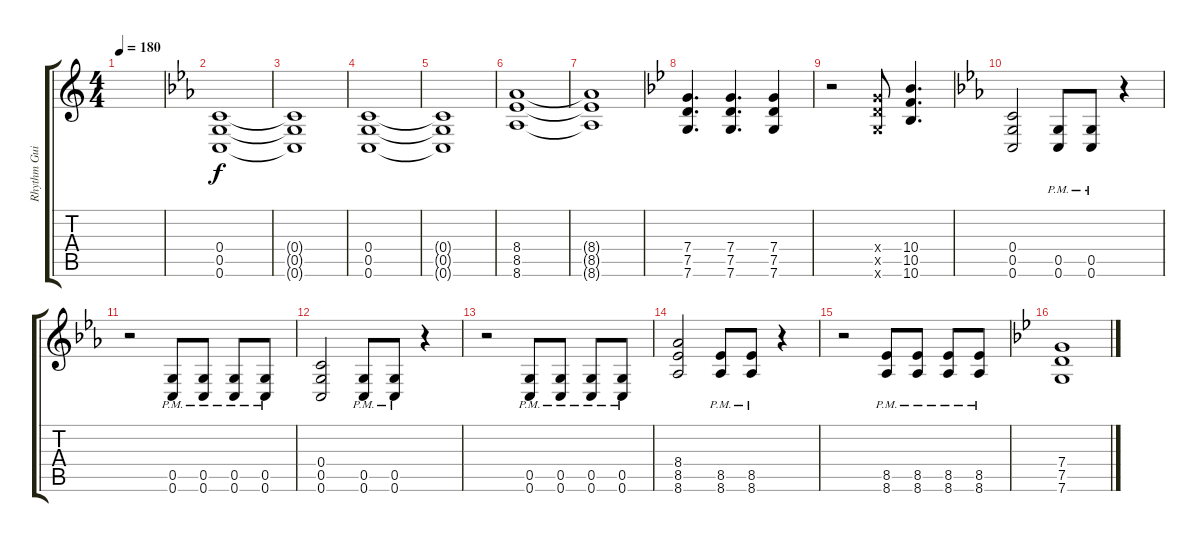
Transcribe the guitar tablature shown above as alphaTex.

\track ("Rhythm Guitar" "Rhythm Gui") {instrument distortionguitar}
\staff {score tabs}
\tuning (D4 A3 F3 C3 G2 C2) {hide}
\ts (4 4)
\tempo 180
\clef g2
\ks c
|
\ks cminor
(0.4 0.5 0.6).1 |
(0.4{t} 0.5{t} 0.6{t}).1 |
(0.4 0.5 0.6).1 |
(0.4{t} 0.5{t} 0.6{t}).1 |
(8.4 8.5 8.6).1 |
(8.4{t} 8.5{t} 8.6{t}).1 |
\ks gminor
(7.4 7.5 7.6).4{d} (7.4 7.5 7.6).4{d} (7.4 7.5 7.6).4 |
r.2 (7.4{x} 7.5{x} 7.6{x}).8 (10.4 10.5 10.6).4{d} |
\ks cminor
(0.4 0.5 0.6).2 (0.5{pm} 0.6{pm}).8 (0.5{pm} 0.6{pm}).8 r.4 |
r.2 (0.5{pm} 0.6{pm}).8 (0.5{pm} 0.6{pm}).8 (0.5{pm} 0.6{pm}).8 (0.5{pm} 0.6{pm}).8 |
(0.4 0.5 0.6).2 (0.5{pm} 0.6{pm}).8 (0.5{pm} 0.6{pm}).8 r.4 |
r.2 (0.5{pm} 0.6{pm}).8 (0.5{pm} 0.6{pm}).8 (0.5{pm} 0.6{pm}).8 (0.5{pm} 0.6{pm}).8 |
(8.4 8.5 8.6).2 (8.5{pm} 8.6{pm}).8 (8.5{pm} 8.6{pm}).8 r.4 |
r.2 (8.5{pm} 8.6{pm}).8 (8.5{pm} 8.6{pm}).8 (8.5{pm} 8.6{pm}).8 (8.5{pm} 8.6{pm}).8 |
\ks gminor
(7.4 7.5 7.6).1
